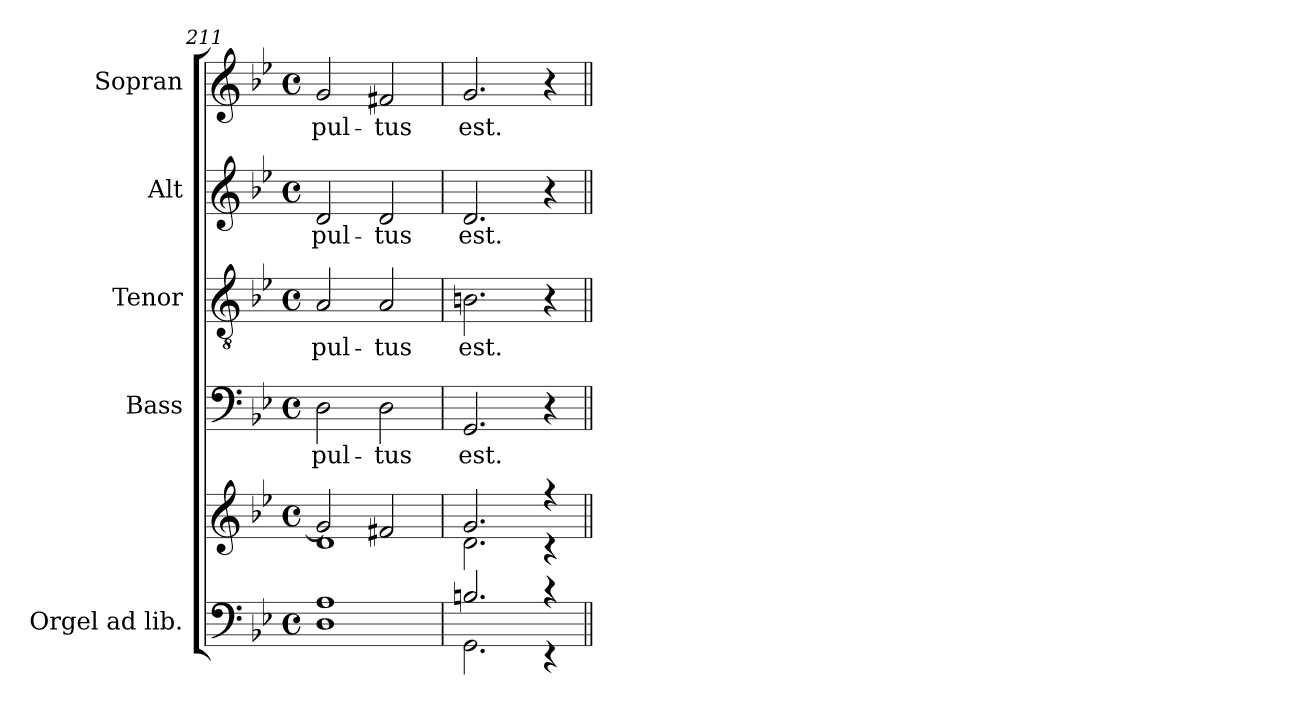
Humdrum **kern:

**kern	**kern	**kern	**text	**kern	**text	**kern	**text	**kern	**text
*part5	*part5	*part4	*part4	*part3	*part3	*part2	*part2	*part1	*part1
*staff6	*staff5	*staff4	*staff4	*staff3	*staff3	*staff2	*staff2	*staff1	*staff1
*I"Orgel ad lib.	*	*I"Bass	*	*I"Tenor	*	*I"Alt	*	*I"Sopran	*
*	*	*I'B.	*	*I'T.	*	*I'A.	*	*I'S.	*
*clefF4	*clefG2	*clefF4	*	*clefGv2	*	*clefG2	*	*clefG2	*
*k[b-e-]	*k[b-e-]	*k[b-e-]	*	*k[b-e-]	*	*k[b-e-]	*	*k[b-e-]	*
*B-:	*B-:	*B-:	*	*B-:	*	*B-:	*	*B-:	*
*M4/4	*M4/4	*M4/4	*	*M4/4	*	*M4/4	*	*M4/4	*
*met(c)	*met(c)	*met(c)	*	*met(c)	*	*met(c)	*	*met(c)	*
=211	=211	=211	=211	=211	=211	=211	=211	=211	=211
*^	*^	*	*	*	*	*	*	*	*
!	!	!	!	!	!LO:LY:b	!	!LO:LY:b	!	!LO:LY:b	!	!LO:LY:b
1A	1D	2g/]	1d	2D\	-pul-	2A/	-pul-	2d/	-pul-	2g/	-pul-
!	!	!	!	!	!LO:LY:b	!	!LO:LY:b	!	!LO:LY:b	!	!LO:LY:b
.	.	2f#X/	.	2D\	-tus	2A/	-tus	2d/	-tus	2f#X/	-tus
!!LO:PB:g=z
=212	=212	=212	=212	=212	=212	=212	=212	=212	=212	=212	=212
!	!	!	!	!	!LO:LY:b	!	!LO:LY:b	!	!LO:LY:b	!	!LO:LY:b
2.Bn/	2.GG\	2.g/	2.d\	2.GG/	est.	2.Bn\	est.	2.d/	est.	2.g/	est.
4r	4r	4r	4r	4r	.	4r	.	4r	.	4r	.
*v	*v	*	*	*	*	*	*	*	*	*	*
*	*v	*v	*	*	*	*	*	*	*	*
=||	=||	=||	=||	=||	=||	=||	=||	=||	=||
*-	*-	*-	*-	*-	*-	*-	*-	*-	*-
